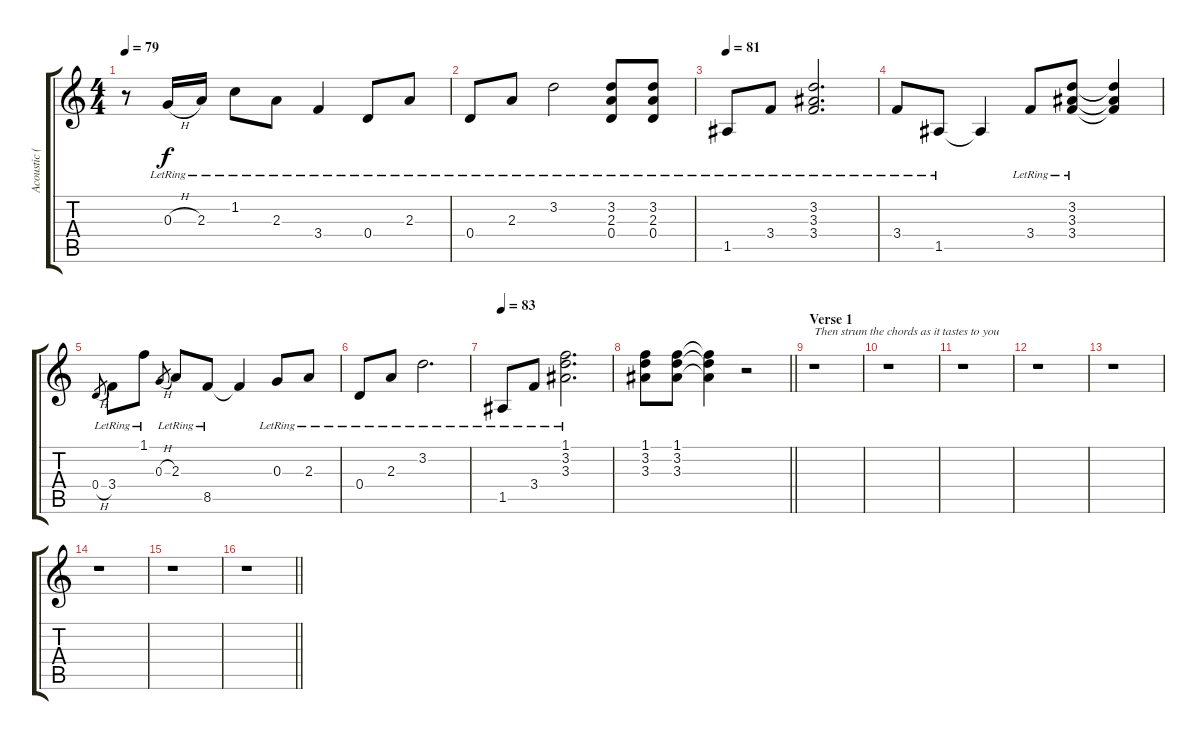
\track ("Acoustic (Perkins)" "Acoustic (") {instrument acousticguitarsteel}
\staff {score tabs}
\tuning (E4 B3 G3 D3 A2 E2) {hide}
\ts (4 4)
\tempo 79
\clef g2
\ks c
r.8{dy f} 0.3{h lr}.16 2.3{lr}.16 1.2{lr}.8 2.3{lr}.8 3.4{lr}.4 0.4{lr}.8 2.3{lr}.8 |
0.4{lr}.8 2.3{lr}.8 3.2{lr}.2 (3.2 2.3{lr} 0.4{lr}).8 (3.2 2.3 0.4{lr}).8 |
\tempo 81
1.5{lr}.8 3.4{lr}.8 (3.2 3.3{lr} 3.4{lr}).2{d} |
3.4{lr}.8 1.5{lr}.8 1.5{t}.4 3.4{lr}.8 (3.2{lr} 3.3{lr} 3.4{lr}).8 (3.2{t} 3.3{t} 3.4{t}).4 |
0.4{h}.8{gr} 3.4{lr}.8 1.1{lr}.8 0.3{h}.8{gr} 2.3{lr}.8 8.5{lr}.8 8.5{t}.4 0.3{lr}.8 2.3{lr}.8 |
0.4{lr}.8 2.3{lr}.8 3.2{lr}.2{d} |
\tempo 83
1.5{lr}.8 3.4{lr}.8 (1.1{lr} 3.2{lr} 3.3{lr}).2{d} |
\barLineRight lightlight
(1.1 3.2 3.3).8 (1.1 3.2 3.3).8 (1.1{t} 3.2{t} 3.3{t}).4 r.2 |
\section ("" "Verse 1")
r.1{txt "Then strum the chords as it tastes to you"} |
r.1 |
r.1 |
r.1 |
r.1 |
r.1 |
r.1 |
\barLineRight lightlight
r.1
